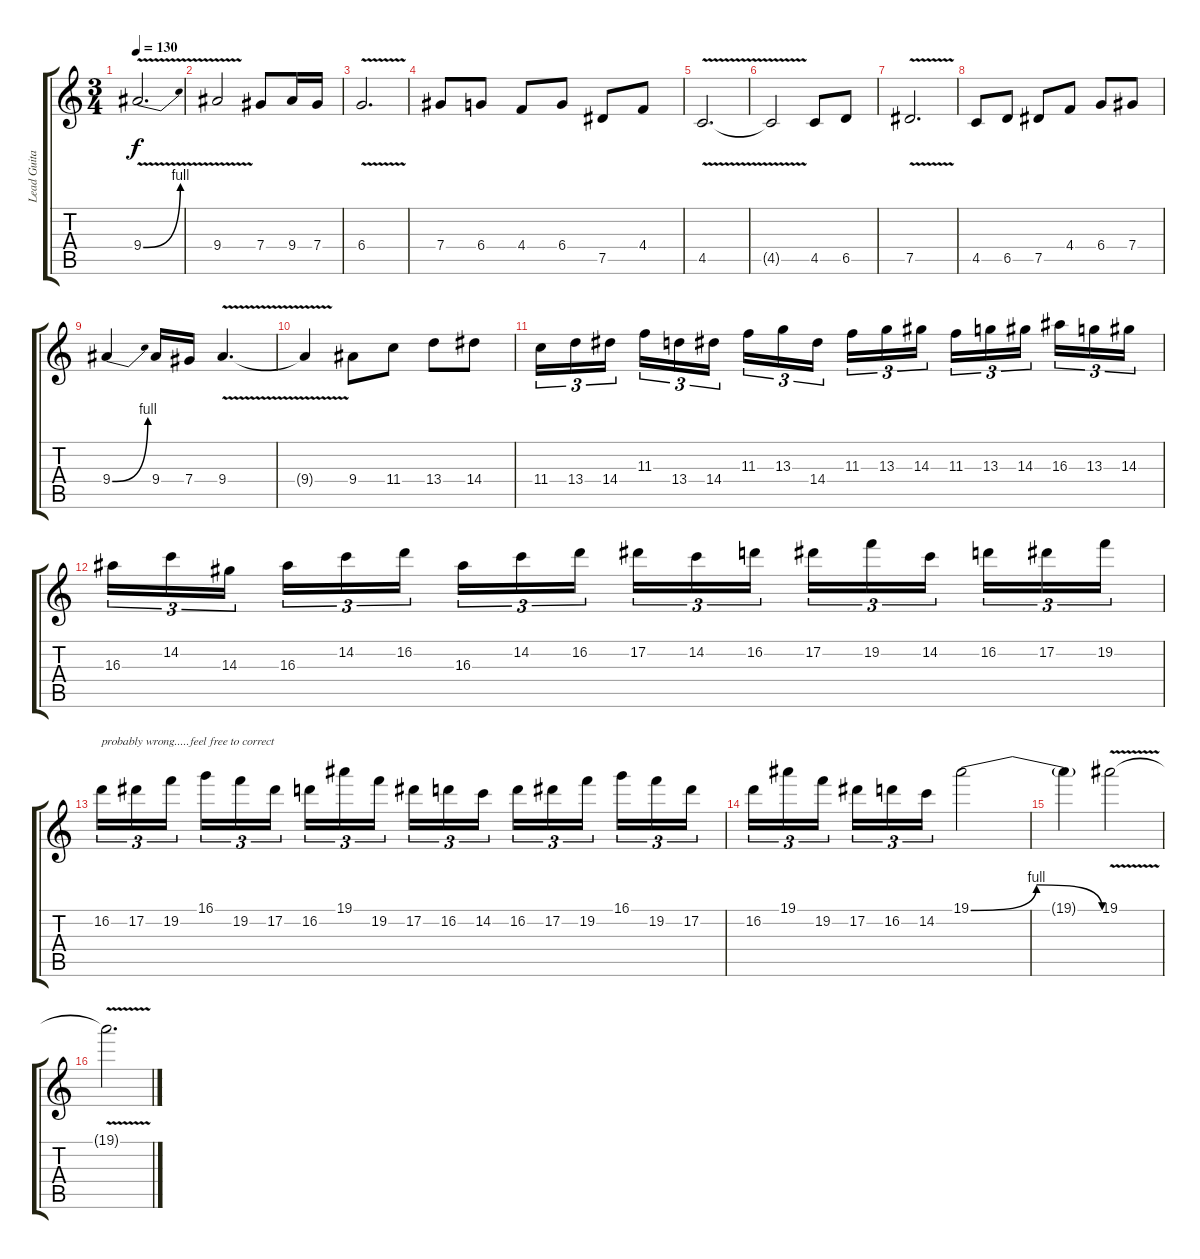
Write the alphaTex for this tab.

\track ("Lead Guitar" "Lead Guita") {instrument distortionguitar}
\staff {score tabs}
\tuning (Eb4 Bb3 Gb3 Db3 Ab2 Eb2) {hide}
\ts (3 4)
\tempo 130
\clef g2
\ks c
9.4{be (bend 0 0 60 4) v}.2{d dy f} |
9.4{v}.2 7.4.8 9.4.16 7.4.16 |
6.4{v}.2{d} |
7.4.8 6.4.8 4.4.8 6.4.8 7.5.8 4.4.8 |
4.5{v}.2{d} |
4.5{t}.2 4.5.8 6.5.8 |
7.5{v}.2{d} |
4.5.8 6.5.8 7.5.8 4.4.8 6.4.8 7.4.8 |
9.4{be (bend 0 0 60 4)}.4 9.4.16 7.4.16 9.4{v}.4{d} |
9.4{t}.4 9.4.8 11.4.8 13.4.8 14.4.8 |
11.4.16{tu (3 2)} 13.4.16{tu (3 2)} 14.4.16{tu (3 2)} 11.3.16{tu (3 2)} 13.4.16{tu (3 2)} 14.4.16{tu (3 2)} 11.3.16{tu (3 2)} 13.3.16{tu (3 2)} 14.4.16{tu (3 2)} 11.3.16{tu (3 2)} 13.3.16{tu (3 2)} 14.3.16{tu (3 2)} 11.3.16{tu (3 2)} 13.3.16{tu (3 2)} 14.3.16{tu (3 2)} 16.3.16{tu (3 2)} 13.3.16{tu (3 2)} 14.3.16{tu (3 2)} |
16.3.16{tu (3 2)} 14.2.16{tu (3 2)} 14.3.16{tu (3 2)} 16.3.16{tu (3 2)} 14.2.16{tu (3 2)} 16.2.16{tu (3 2)} 16.3.16{tu (3 2)} 14.2.16{tu (3 2)} 16.2.16{tu (3 2)} 17.2.16{tu (3 2)} 14.2.16{tu (3 2)} 16.2.16{tu (3 2)} 17.2.16{tu (3 2)} 19.2.16{tu (3 2)} 14.2.16{tu (3 2)} 16.2.16{tu (3 2)} 17.2.16{tu (3 2)} 19.2.16{tu (3 2)} |
16.2.16{tu (3 2) txt "probably wrong.....feel free to correct"} 17.2.16{tu (3 2)} 19.2.16{tu (3 2)} 16.1.16{tu (3 2)} 19.2.16{tu (3 2)} 17.2.16{tu (3 2)} 16.2.16{tu (3 2)} 19.1.16{tu (3 2)} 19.2.16{tu (3 2)} 17.2.16{tu (3 2)} 16.2.16{tu (3 2)} 14.2.16{tu (3 2)} 16.2.16{tu (3 2)} 17.2.16{tu (3 2)} 19.2.16{tu (3 2)} 16.1.16{tu (3 2)} 19.2.16{tu (3 2)} 17.2.16{tu (3 2)} |
16.2.16{tu (3 2)} 19.1.16{tu (3 2)} 19.2.16{tu (3 2)} 17.2.16{tu (3 2)} 16.2.16{tu (3 2)} 14.2.16{tu (3 2)} 19.1{be (bendrelease 0 0 14 4 45 4 60 0)}.2 |
19.1{t}.4 19.1{v}.2 |
19.1{t}.2{d}
